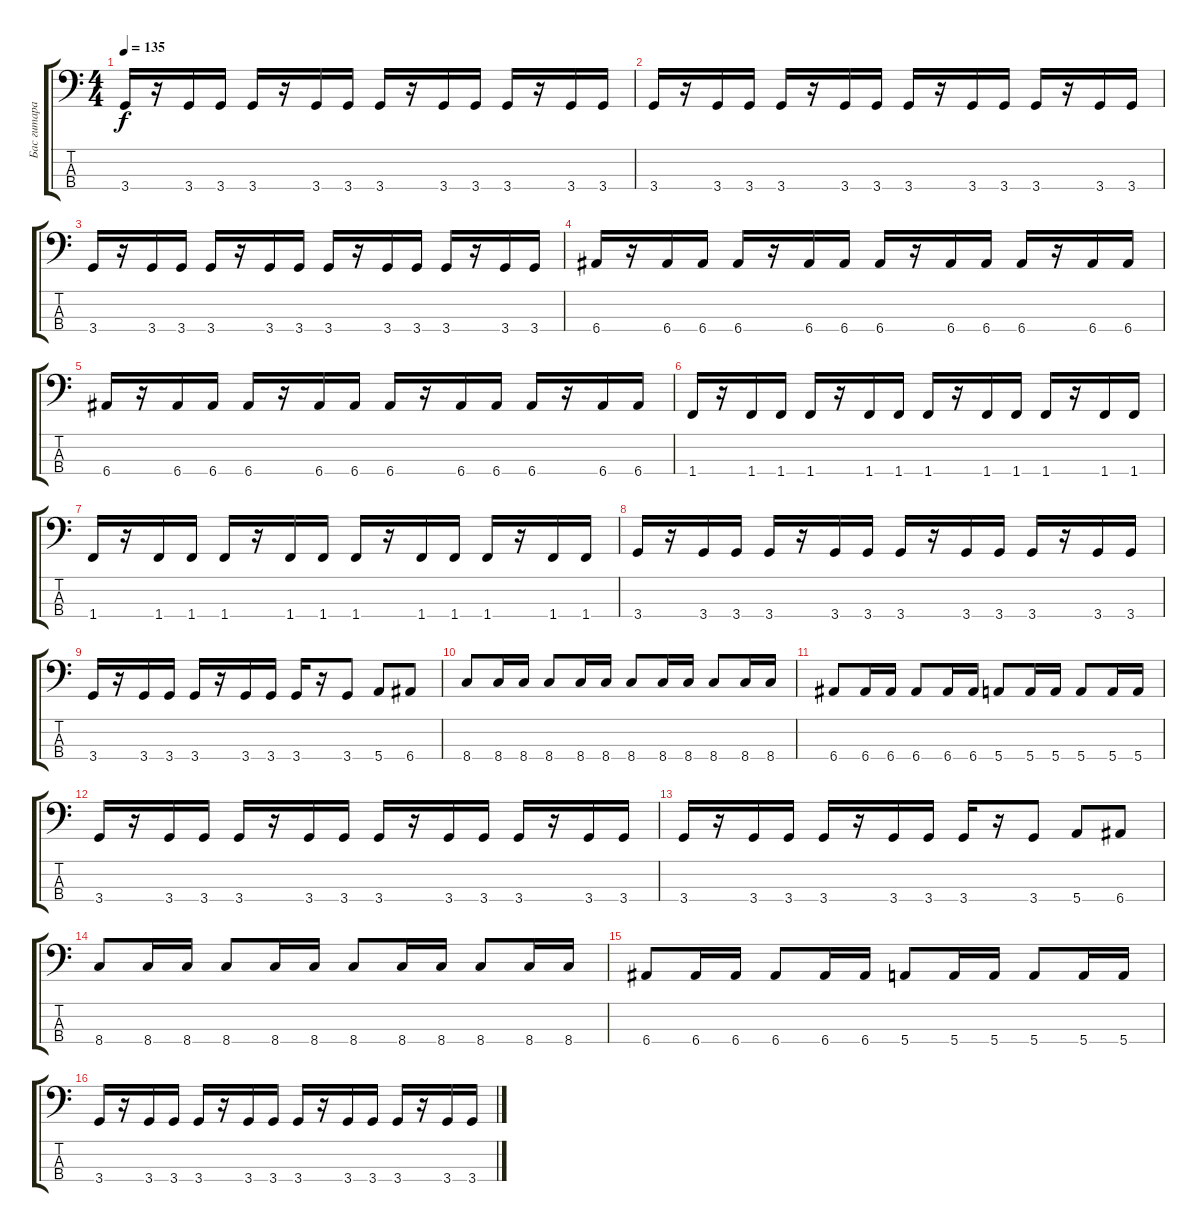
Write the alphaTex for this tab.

\track ("Бас гитара" "Бас гитара") {instrument electricbasspick}
\staff {score tabs}
\tuning (G2 D2 A1 E1) {hide}
\ts (4 4)
\tempo 135
\clef f4
\ks c
3.4.16{dy f} r.16 3.4.16 3.4.16 3.4.16 r.16 3.4.16 3.4.16 3.4.16 r.16 3.4.16 3.4.16 3.4.16 r.16 3.4.16 3.4.16 |
3.4.16 r.16 3.4.16 3.4.16 3.4.16 r.16 3.4.16 3.4.16 3.4.16 r.16 3.4.16 3.4.16 3.4.16 r.16 3.4.16 3.4.16 |
3.4.16 r.16 3.4.16 3.4.16 3.4.16 r.16 3.4.16 3.4.16 3.4.16 r.16 3.4.16 3.4.16 3.4.16 r.16 3.4.16 3.4.16 |
6.4.16 r.16 6.4.16 6.4.16 6.4.16 r.16 6.4.16 6.4.16 6.4.16 r.16 6.4.16 6.4.16 6.4.16 r.16 6.4.16 6.4.16 |
6.4.16 r.16 6.4.16 6.4.16 6.4.16 r.16 6.4.16 6.4.16 6.4.16 r.16 6.4.16 6.4.16 6.4.16 r.16 6.4.16 6.4.16 |
1.4.16 r.16 1.4.16 1.4.16 1.4.16 r.16 1.4.16 1.4.16 1.4.16 r.16 1.4.16 1.4.16 1.4.16 r.16 1.4.16 1.4.16 |
1.4.16 r.16 1.4.16 1.4.16 1.4.16 r.16 1.4.16 1.4.16 1.4.16 r.16 1.4.16 1.4.16 1.4.16 r.16 1.4.16 1.4.16 |
3.4.16 r.16 3.4.16 3.4.16 3.4.16 r.16 3.4.16 3.4.16 3.4.16 r.16 3.4.16 3.4.16 3.4.16 r.16 3.4.16 3.4.16 |
3.4.16 r.16 3.4.16 3.4.16 3.4.16 r.16 3.4.16 3.4.16 3.4.16 r.16 3.4.8 5.4.8 6.4.8 |
8.4.8 8.4.16 8.4.16 8.4.8 8.4.16 8.4.16 8.4.8 8.4.16 8.4.16 8.4.8 8.4.16 8.4.16 |
6.4.8 6.4.16 6.4.16 6.4.8 6.4.16 6.4.16 5.4.8 5.4.16 5.4.16 5.4.8 5.4.16 5.4.16 |
3.4.16 r.16 3.4.16 3.4.16 3.4.16 r.16 3.4.16 3.4.16 3.4.16 r.16 3.4.16 3.4.16 3.4.16 r.16 3.4.16 3.4.16 |
3.4.16 r.16 3.4.16 3.4.16 3.4.16 r.16 3.4.16 3.4.16 3.4.16 r.16 3.4.8 5.4.8 6.4.8 |
8.4.8 8.4.16 8.4.16 8.4.8 8.4.16 8.4.16 8.4.8 8.4.16 8.4.16 8.4.8 8.4.16 8.4.16 |
6.4.8 6.4.16 6.4.16 6.4.8 6.4.16 6.4.16 5.4.8 5.4.16 5.4.16 5.4.8 5.4.16 5.4.16 |
3.4.16 r.16 3.4.16 3.4.16 3.4.16 r.16 3.4.16 3.4.16 3.4.16 r.16 3.4.16 3.4.16 3.4.16 r.16 3.4.16 3.4.16
